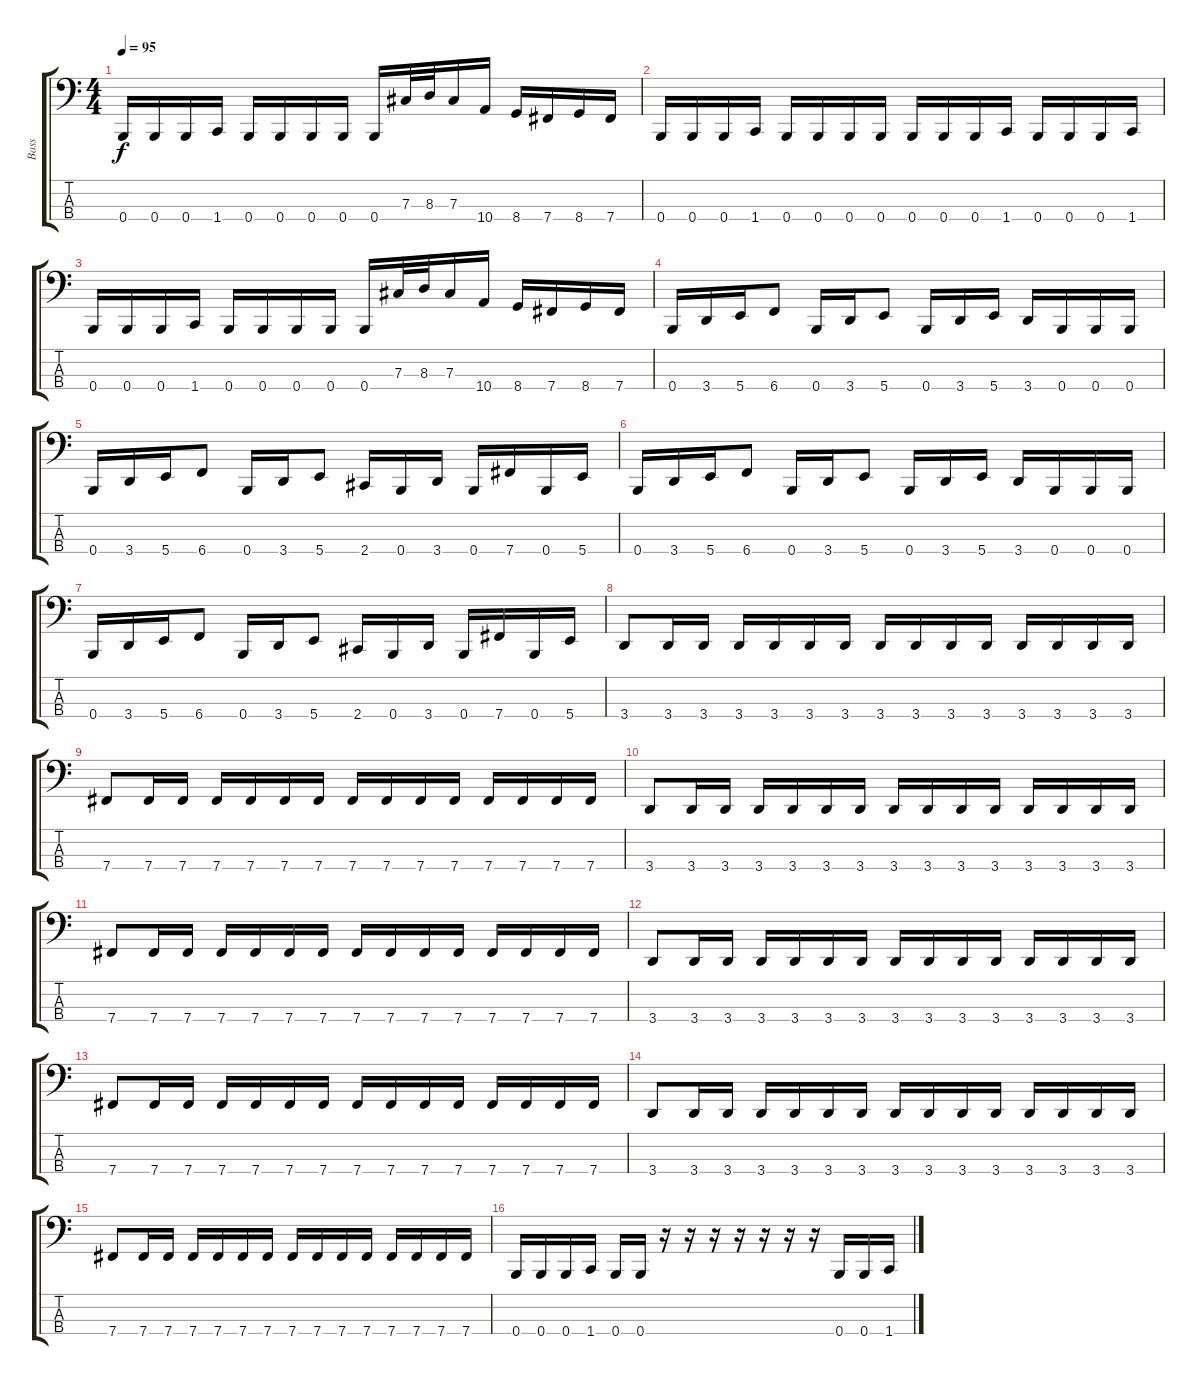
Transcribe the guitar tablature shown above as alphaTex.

\track ("Bass" "Bass") {instrument electricbasspick}
\staff {score tabs}
\tuning (E2 B1 Gb1 B0) {hide}
\ts (4 4)
\tempo 95
\clef f4
\ks c
0.4.16{dy f} 0.4.16 0.4.16 1.4.16 0.4.16 0.4.16 0.4.16 0.4.16 0.4.16 7.3.32 8.3.32 7.3.16 10.4.16 8.4.16 7.4.16 8.4.16 7.4.16 |
0.4.16 0.4.16 0.4.16 1.4.16 0.4.16 0.4.16 0.4.16 0.4.16 0.4.16 0.4.16 0.4.16 1.4.16 0.4.16 0.4.16 0.4.16 1.4.16 |
0.4.16 0.4.16 0.4.16 1.4.16 0.4.16 0.4.16 0.4.16 0.4.16 0.4.16 7.3.32 8.3.32 7.3.16 10.4.16 8.4.16 7.4.16 8.4.16 7.4.16 |
0.4.16 3.4.16 5.4.16 6.4.8 0.4.16 3.4.16 5.4.8 0.4.16 3.4.16 5.4.16 3.4.16 0.4.16 0.4.16 0.4.16 |
0.4.16 3.4.16 5.4.16 6.4.8 0.4.16 3.4.16 5.4.8 2.4.16 0.4.16 3.4.16 0.4.16 7.4.16 0.4.16 5.4.16 |
0.4.16 3.4.16 5.4.16 6.4.8 0.4.16 3.4.16 5.4.8 0.4.16 3.4.16 5.4.16 3.4.16 0.4.16 0.4.16 0.4.16 |
0.4.16 3.4.16 5.4.16 6.4.8 0.4.16 3.4.16 5.4.8 2.4.16 0.4.16 3.4.16 0.4.16 7.4.16 0.4.16 5.4.16 |
3.4.8 3.4.16 3.4.16 3.4.16 3.4.16 3.4.16 3.4.16 3.4.16 3.4.16 3.4.16 3.4.16 3.4.16 3.4.16 3.4.16 3.4.16 |
7.4.8 7.4.16 7.4.16 7.4.16 7.4.16 7.4.16 7.4.16 7.4.16 7.4.16 7.4.16 7.4.16 7.4.16 7.4.16 7.4.16 7.4.16 |
3.4.8 3.4.16 3.4.16 3.4.16 3.4.16 3.4.16 3.4.16 3.4.16 3.4.16 3.4.16 3.4.16 3.4.16 3.4.16 3.4.16 3.4.16 |
7.4.8 7.4.16 7.4.16 7.4.16 7.4.16 7.4.16 7.4.16 7.4.16 7.4.16 7.4.16 7.4.16 7.4.16 7.4.16 7.4.16 7.4.16 |
3.4.8 3.4.16 3.4.16 3.4.16 3.4.16 3.4.16 3.4.16 3.4.16 3.4.16 3.4.16 3.4.16 3.4.16 3.4.16 3.4.16 3.4.16 |
7.4.8 7.4.16 7.4.16 7.4.16 7.4.16 7.4.16 7.4.16 7.4.16 7.4.16 7.4.16 7.4.16 7.4.16 7.4.16 7.4.16 7.4.16 |
3.4.8 3.4.16 3.4.16 3.4.16 3.4.16 3.4.16 3.4.16 3.4.16 3.4.16 3.4.16 3.4.16 3.4.16 3.4.16 3.4.16 3.4.16 |
7.4.8 7.4.16 7.4.16 7.4.16 7.4.16 7.4.16 7.4.16 7.4.16 7.4.16 7.4.16 7.4.16 7.4.16 7.4.16 7.4.16 7.4.16 |
0.4.16 0.4.16 0.4.16 1.4.16 0.4.16 0.4.16 r.16 r.16 r.16 r.16 r.16 r.16 r.16 0.4.16 0.4.16 1.4.16
